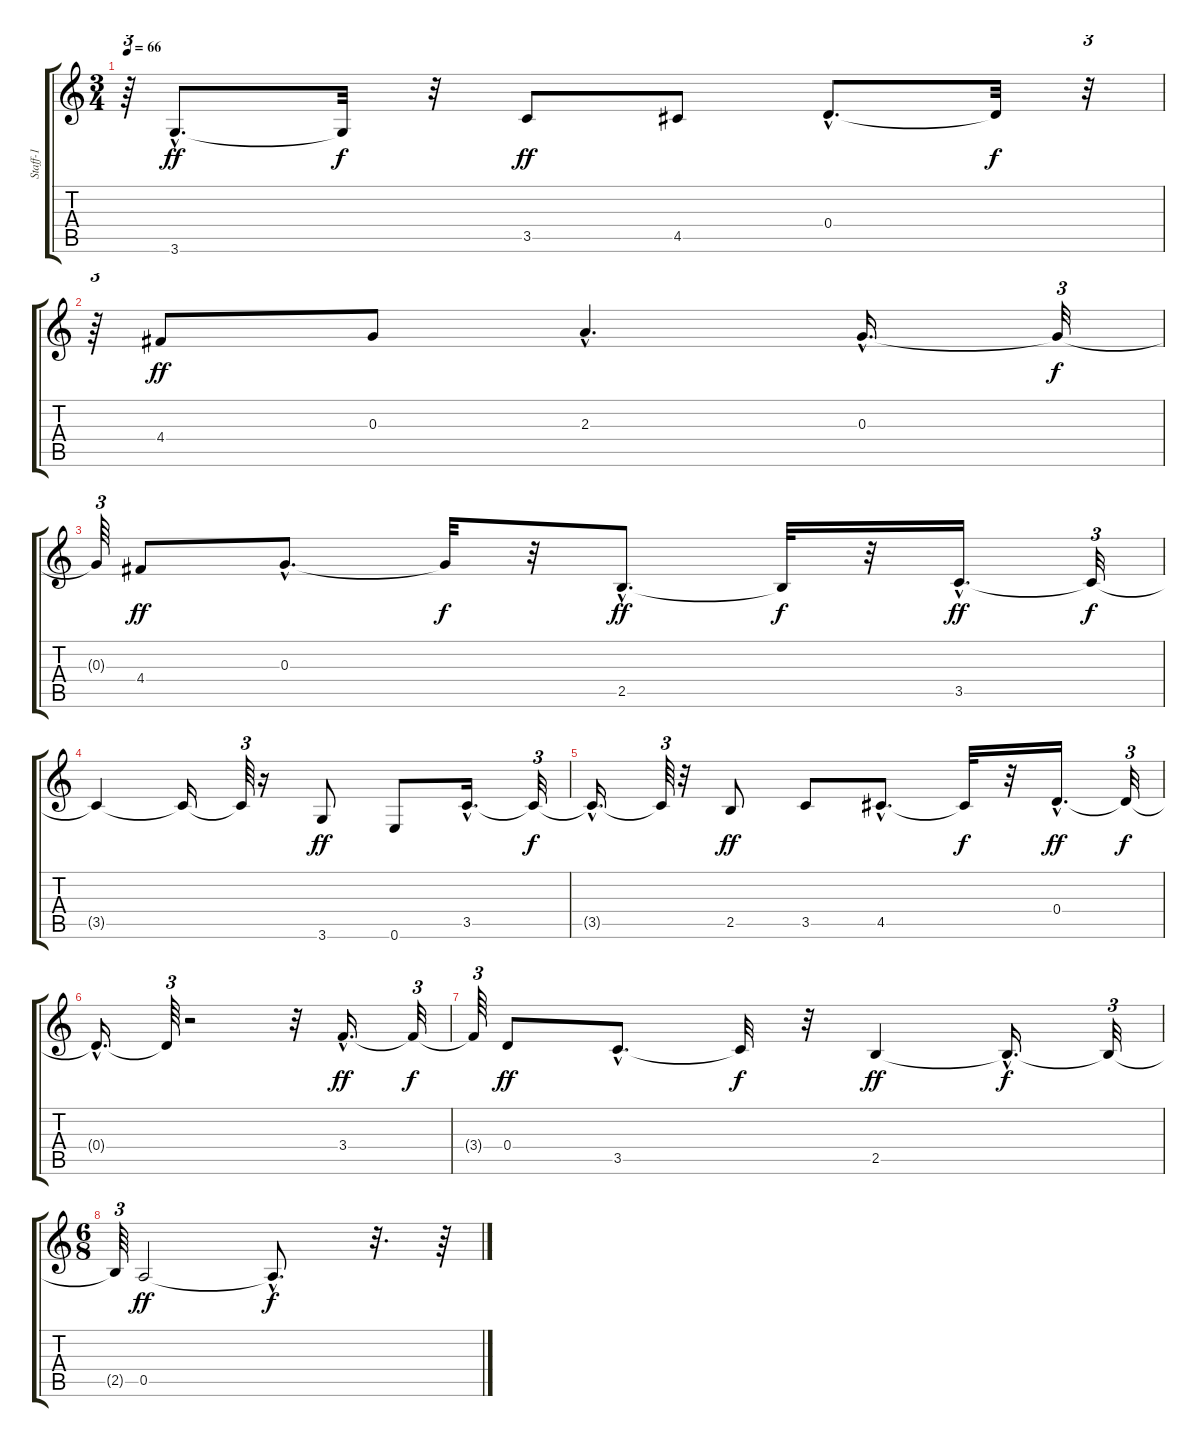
\track ("Staff-1" "Staff-1") {instrument acousticguitarnylon}
\staff {score tabs}
\tuning (E4 B3 G3 D3 A2 E2) {hide}
\ts (3 4)
\tempo 66
\clef g2
\ks c
r.64{tu (3 2) dy f} 3.6{hac}.8{d dy ff} 3.6{t}.32{dy f} r.32 3.5.8{dy ff} 4.5.8 0.4{hac}.8{d} 0.4{t}.32{dy f} r.32{tu (3 2)} |
r.64{tu (3 2)} 4.4.8{dy ff} 0.3.8 2.3{hac}.4{d} 0.3{hac}.16{d} 0.3{t}.32{tu (3 2) dy f} |
0.3{t}.64{tu (3 2)} 4.4.8{dy ff} 0.3{hac}.8{d} 0.3{t}.32{dy f} r.32 2.5{hac}.8{d dy ff} 2.5{t}.32{dy f} r.32 3.5{hac}.16{d dy ff} 3.5{t}.32{tu (3 2) dy f} |
3.5{t}.4 3.5{t}.16 3.5{t}.64{tu (3 2)} r.16 3.6.8{dy ff} 0.6.8 3.5{hac}.16{d} 3.5{t}.32{tu (3 2) dy f} |
3.5{hac t}.16{d} 3.5{t}.64{tu (3 2)} r.32 2.5.8{dy ff} 3.5.8 4.5{hac}.8{d} 4.5{t}.32{dy f} r.32 0.4{hac}.16{d dy ff} 0.4{t}.32{tu (3 2) dy f} |
0.4{hac t}.16{d} 0.4{t}.64{tu (3 2)} r.2 r.32 3.4{hac}.16{d dy ff} 3.4{t}.32{tu (3 2) dy f} |
3.4{t}.64{tu (3 2)} 0.4.8{dy ff} 3.5{hac}.8{d} 3.5{t}.32{dy f} r.32 2.5.4{dy ff} 2.5{hac t}.16{d dy f} 2.5{t}.32{tu (3 2)} |
\ts (6 8)
2.5{t}.64{tu (3 2)} 0.5.2{dy ff} 0.5{hac t}.8{d dy f} r.32{d} r.64
